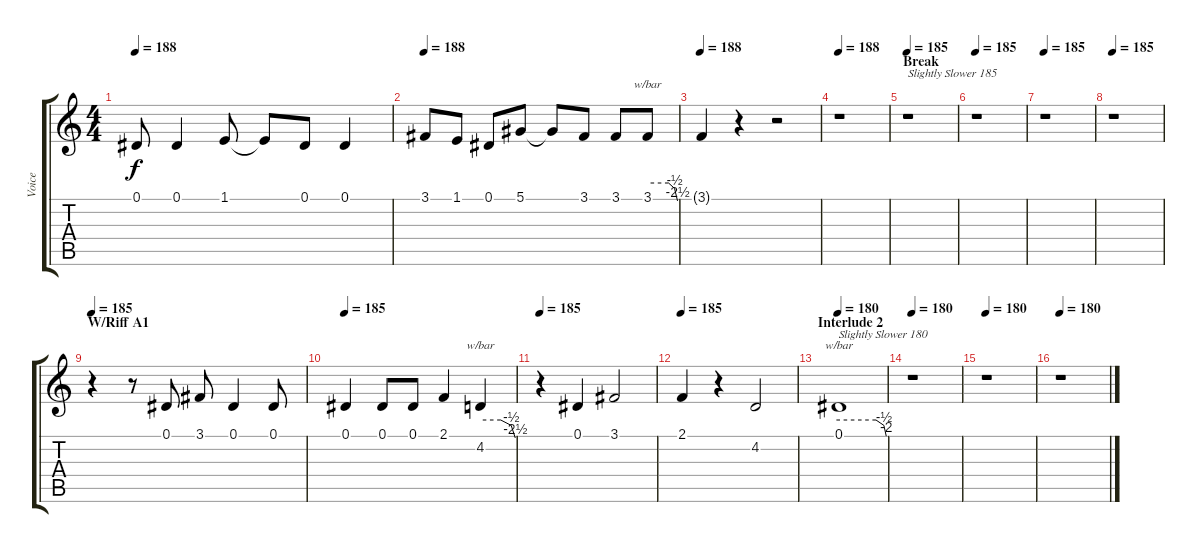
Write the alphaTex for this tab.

\track ("Voice" "Voice") {instrument lead6voice}
\staff {score tabs}
\tuning (Eb4 Bb3 Gb3 Db3 Ab2 Eb2) {hide}
\ts (4 4)
\tempo 188
\clef g2
\ks c
0.1.8{dy f} 0.1.4 1.1.8 1.1{t}.8 0.1.8 0.1.4 |
\tempo 188
3.1.8 1.1.8 0.1.8 5.1.8 5.1{t}.8 3.1.8 3.1.8 3.1.8{tbe (custom default 0 0 42 0 54 -2 60 -10)} |
\tempo 188
3.1{t}.4 r.4 r.2 |
\tempo 188
r.1 |
\section ("" "Break")
\tempo 185
r.1{txt "Slightly Slower 185"} |
\tempo 185
r.1 |
\tempo 185
r.1 |
\tempo 185
r.1 |
\section ("" "W/Riff A1")
\tempo 185
r.4 r.8 0.1.8 3.1.8 0.1.4 0.1.8 |
\tempo 185
0.1.4 0.1.8 0.1.8 2.1.4 4.2.4{tbe (custom default 0 0 35 0 53 -2 60 -10)} |
\tempo 185
r.4 0.1.4 3.1.2 |
\tempo 185
2.1.4 r.4 4.2.2 |
\section ("" "Interlude 2")
\tempo 180
0.1.1{tbe (custom default 0 0 47 0 57 -2 60 -8) txt "Slightly Slower 180"} |
\tempo 180
r.1 |
\tempo 180
r.1 |
\tempo 180
r.1
